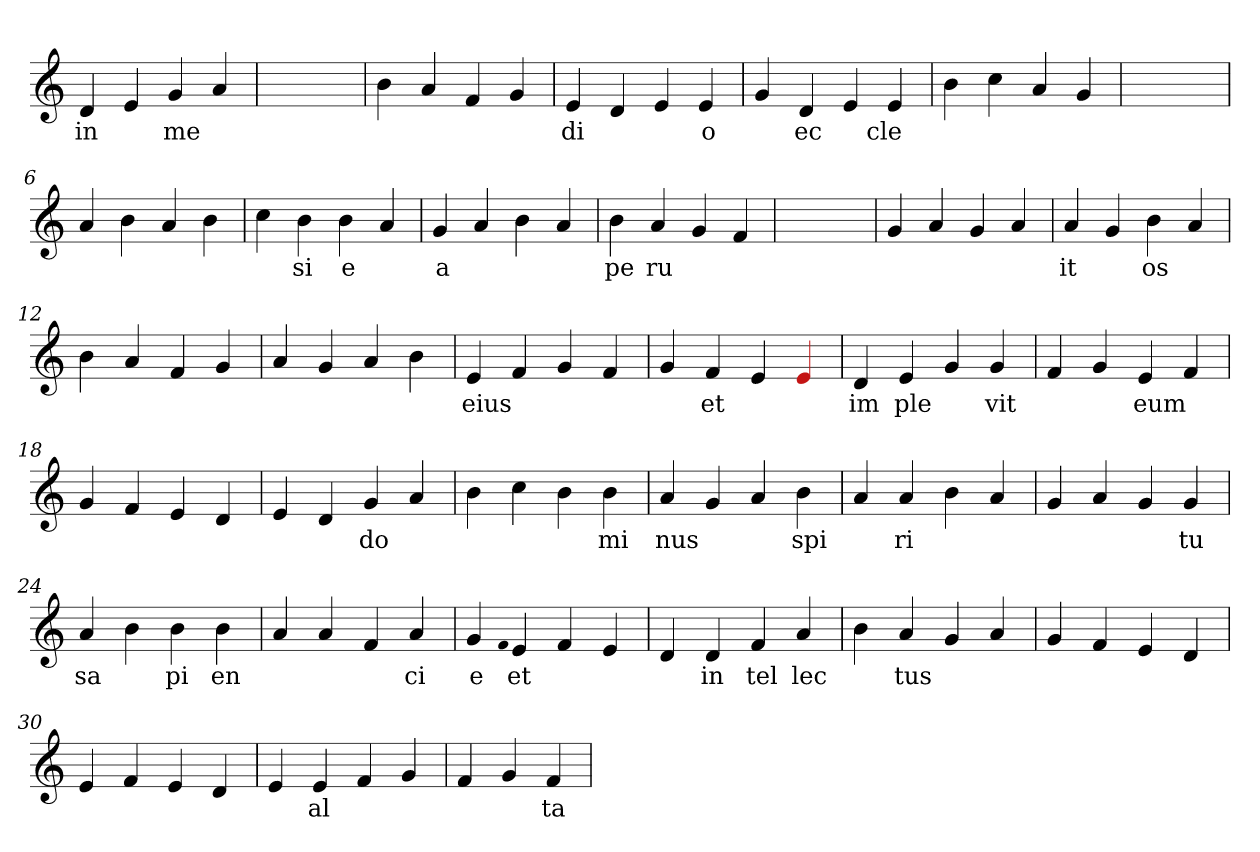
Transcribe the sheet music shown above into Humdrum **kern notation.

**kern	**text
*part1	*part1
*staff1	*staff1
*clefG2	*
=1	=1
4d	in
4e	.
4g	me
4a	.
=2	=2
1ryy	.
=2	=2
4b	.
4a	.
4f	.
4g	.
=3	=3
4e	di
4d	.
4e	.
4e	o
=4	=4
4g	.
4d	ec
4e	.
4e	cle
=5	=5
4b	.
4cc	.
4a	.
4g	.
=6	=6
1ryy	.
=6	=6
4a	.
4b	.
4a	.
4b	.
=7	=7
4cc	.
4b	si
4b	e
4a	.
=8	=8
4g	a
4a	.
4b	.
4a	.
=9	=9
4b	pe
4a	ru
4g	.
4f	.
=10	=10
1ryy	.
=10	=10
4g	.
4a	.
4g	.
4a	.
=11	=11
4a	it
4g	.
4b	os
4a	.
=12	=12
4b	.
4a	.
4f	.
4g	.
=13	=13
4a	.
4g	.
4a	.
4b	.
=14	=14
4e	eius
4f	.
4g	.
4f	.
=15	=15
4g	.
4f	et
4e	.
4Re	.
=16	=16
4d	im
4e	ple
4g	.
4g	vit
=17	=17
4f	.
4g	.
4e	eum
4f	.
=18	=18
4g	.
4f	.
4e	.
4d	.
=19	=19
4e	.
4d	.
4g	do
4a	.
=20	=20
4b	.
4cc	.
4b	.
4b	mi
=21	=21
4a	nus
4g	.
4a	.
4b	spi
=22	=22
4a	.
4a	ri
4b	.
4a	.
=23	=23
4g	.
4a	.
4g	.
4g	tu
=24	=24
4a	sa
4b	.
4b	pi
4b	en
=25	=25
4a	.
4a	.
4f	.
4a	ci
=26	=26
4g	e
qqf	.
4e	et
4f	.
4e	.
=27	=27
4d	.
4d	in
4f	tel
4a	lec
=28	=28
4b	.
4a	tus
4g	.
4a	.
=29	=29
4g	.
4f	.
4e	.
4d	.
=30	=30
4e	.
4f	.
4e	.
4d	.
=31	=31
4e	.
4e	al
4f	.
4g	.
=32	=32
4f	.
4g	.
4f	ta
=	=
*-	*-
